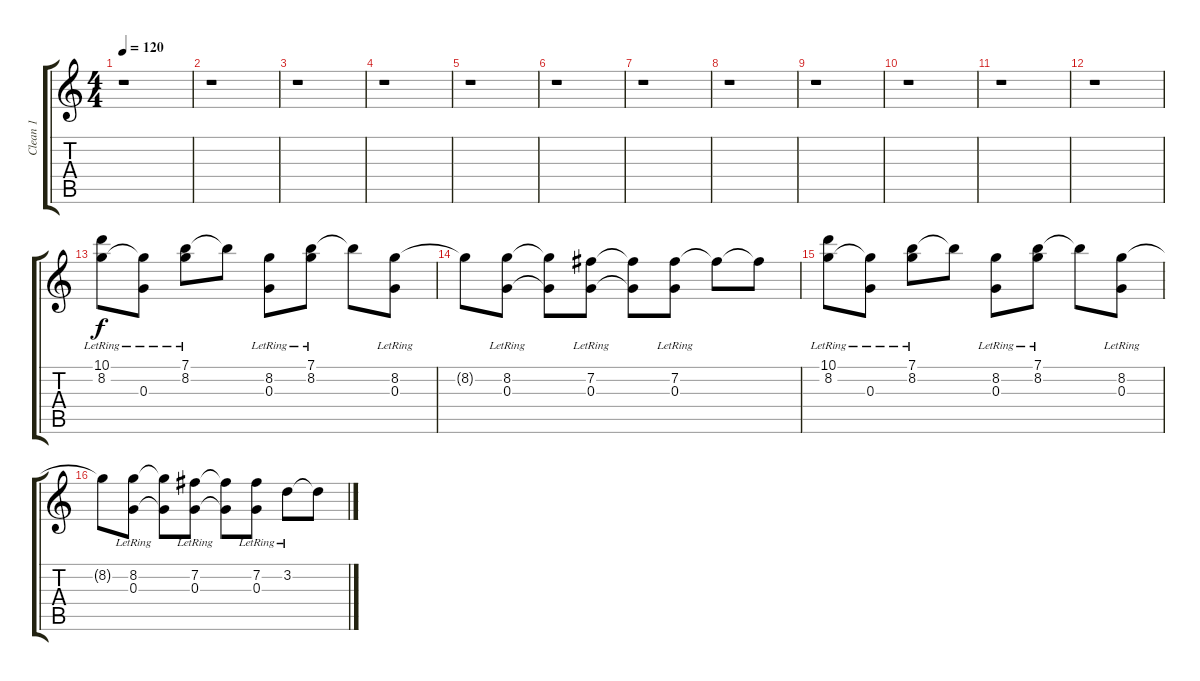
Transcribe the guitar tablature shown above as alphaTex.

\track ("Clean 1" "Clean 1") {instrument electricguitarclean}
\staff {score tabs}
\tuning (E4 B3 G3 D3 A2 D2) {hide}
\ts (4 4)
\tempo 120
\clef g2
\ks c
r.1{dy mp} |
r.1 |
r.1 |
r.1 |
r.1 |
r.1 |
r.1 |
r.1 |
r.1 |
r.1 |
r.1 |
r.1 |
(10.1{lr} 8.2{lr}).8{dy f} (8.2{t} 0.3{lr}).8 (7.1{lr} 8.2{lr}).8 7.1{t}.8 (8.2{lr} 0.3{lr}).8 (7.1{lr} 8.2{lr}).8 7.1{t}.8 (8.2{lr} 0.3{lr}).8 |
8.2{t}.8 (8.2{lr} 0.3{lr}).8 (8.2{t} 0.3{t}).8 (7.2{lr} 0.3{lr}).8 (7.2{t} 0.3{t}).8 (7.2{lr} 0.3{lr}).8 7.2{t}.8 7.2{t}.8 |
(10.1{lr} 8.2{lr}).8 (8.2{t} 0.3{lr}).8 (7.1{lr} 8.2{lr}).8 7.1{t}.8 (8.2{lr} 0.3{lr}).8 (7.1{lr} 8.2{lr}).8 7.1{t}.8 (8.2{lr} 0.3{lr}).8 |
8.2{t}.8 (8.2{lr} 0.3{lr}).8 (8.2{t} 0.3{t}).8 (7.2{lr} 0.3{lr}).8 (7.2{t} 0.3{t}).8 (7.2{lr} 0.3{lr}).8 3.2{lr}.8 3.2{t}.8
